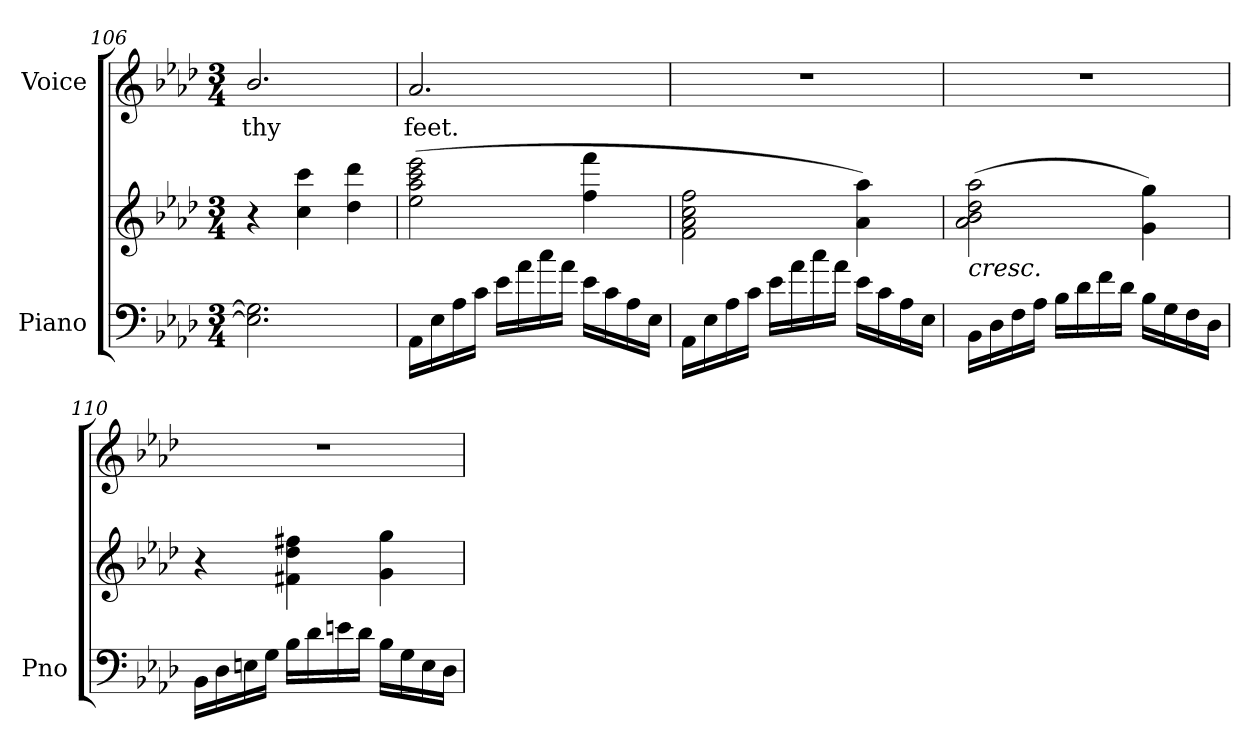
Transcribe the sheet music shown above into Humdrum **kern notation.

**kern	**kern	**dynam	**kern	**text
*part2	*part2	*part2	*part1	*part1
*staff3	*staff2	*staff2/3	*staff1	*staff1
*I"Piano	*	*	*I"Voice	*
*I'Pno	*	*	*	*
!!LO:PB:g=z
*clefF4	*clefG2	*	*clefG2	*
*k[b-e-a-d-]	*k[b-e-a-d-]	*	*k[b-e-a-d-]	*
*M3/4	*M3/4	*	*M3/4	*
=106	=106	=106	=106	=106
!	!	!	!	!LO:LY:b
*	*	*	*^	*
2.E-\] 2.G\]	4r	.	2.b-/	4ryy	thy
!	!	!LO:DY:b	!	!	!
!	!	!LO:DY:n=1:b	!	!	!
.	4cc\ 4ccc\	p other-dynamics	.	4ryy	.
.	4dd-\ 4ddd-\	.	.	4ryy	.
=107	=107	=107	=107	=107	=107
!	!	!	!	!	!LO:LY:b
*	*	*	*v	*v	*
16AA-\LL	(2ee-\ 2aa-\ 2ccc\ 2eee-\	.	2.a-/	feet.
16E-\	.	.	.	.
16A-\	.	.	.	.
16c\JJ	.	.	.	.
16e-\LL	.	.	.	.
16a-\	.	.	.	.
16cc\	.	.	.	.
16a-\JJ	.	.	.	.
16e-\LL	4ff\ 4fff\	.	.	.
16c\	.	.	.	.
16A-\	.	.	.	.
16E-\JJ	.	.	.	.
=108	=108	=108	=108	=108
16AA-\LL	2f\ 2a-\ 2cc\ 2ff\	.	2.r	.
16E-\	.	.	.	.
16A-\	.	.	.	.
16c\JJ	.	.	.	.
16e-\LL	.	.	.	.
16a-\	.	.	.	.
16cc\	.	.	.	.
16a-\JJ	.	.	.	.
16e-\LL	4a-\ 4aa-\)	.	.	.
16c\	.	.	.	.
16A-\	.	.	.	.
16E-\JJ	.	.	.	.
!!LO:LB:g=z
=109	=109	=109	=109	=109
!	!LO:TX:b:i:t=cresc.	!	!	!
16BB-\LL	(2a-\ 2b-\ 2dd-\ 2aa-\	.	2.r	.
16D-\	.	.	.	.
16F\	.	.	.	.
16A-\JJ	.	.	.	.
16B-\LL	.	.	.	.
16d-\	.	.	.	.
16f\	.	.	.	.
16d-\JJ	.	.	.	.
16B-\LL	4g\ 4gg\)	.	.	.
16G\	.	.	.	.
16F\	.	.	.	.
16D-\JJ	.	.	.	.
=110	=110	=110	=110	=110
16BB-\LL	4r	.	2.r	.
16D-\	.	.	.	.
16En\	.	.	.	.
16G\JJ	.	.	.	.
16B-\LL	4f#X\ 4dd-\ 4ff#X\	.	.	.
16d-\	.	.	.	.
16en\	.	.	.	.
16d-\JJ	.	.	.	.
16B-\LL	4g\ 4gg\	.	.	.
16G\	.	.	.	.
16E\	.	.	.	.
16D-\JJ	.	.	.	.
=	=	=	=	=
*-	*-	*-	*-	*-
